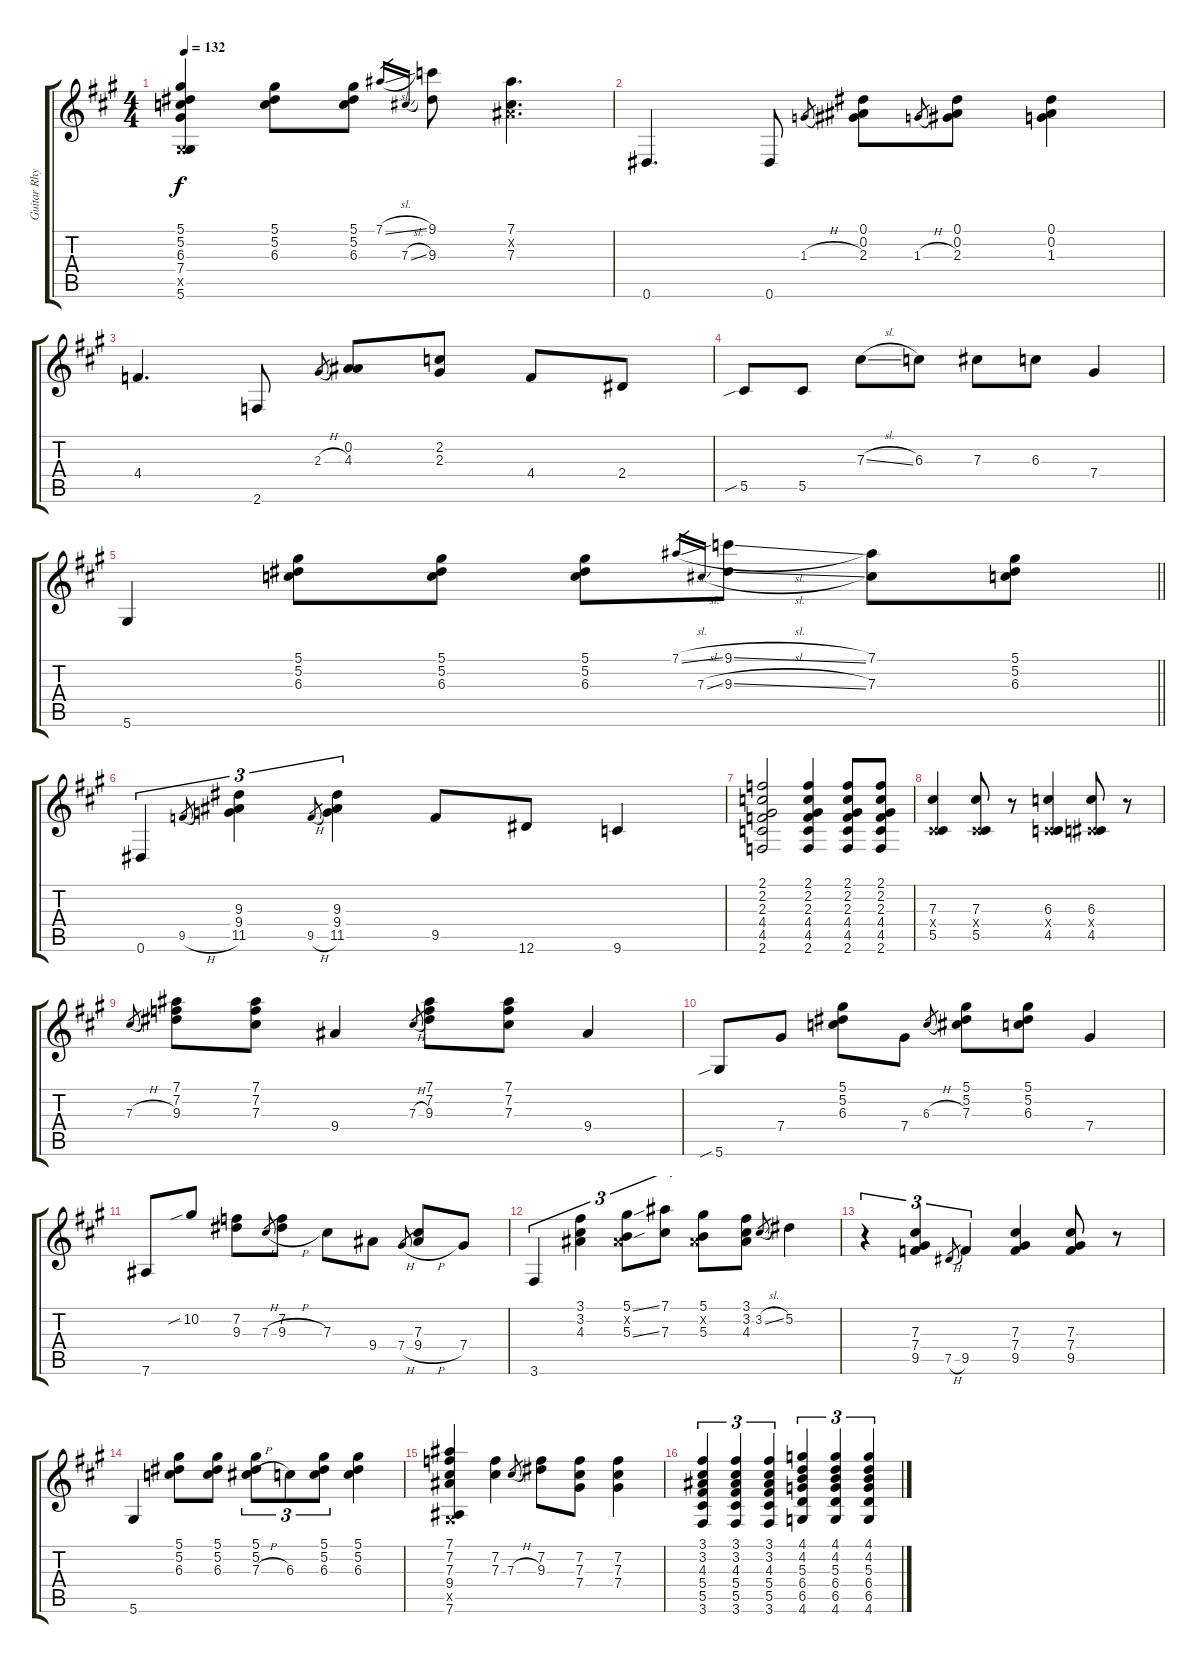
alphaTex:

\track ("Guitar Rhythm" "Guitar Rhy") {instrument electricguitarclean}
\staff {score tabs}
\tuning (Eb4 Bb3 Gb3 Db3 Ab2 Eb2) {hide}
\ts (4 4)
\tempo 132
\clef g2
\ks a
(5.1 5.2 6.3 7.4 0.5{x} 5.6).4{dy f} (5.1 5.2 6.3).8 (5.1 5.2 6.3).8 7.1{sl}.16{gr} 7.3{sl}.16{gr} (9.1 9.3).8 (7.1 0.2{x} 7.3).4{d} |
0.6.4{d} 0.6.8 1.3{h}.8{gr} (0.1 0.2 2.3).8 1.3{h}.8{gr} (0.1 0.2 2.3).8 (0.1 0.2 1.3).4 |
4.4.4{d} 2.6.8 2.3{h}.8{gr} (0.2 4.3).8 (2.2 2.3).8 4.4.8 2.4.8 |
5.5{sib}.8 5.5.8 7.3{sl}.8 6.3.8 7.3.8 6.3.8 7.4.4 |
\barLineRight lightlight
5.6.4 (5.1 5.2 6.3).8 (5.1 5.2 6.3).8 (5.1 5.2 6.3).8 7.1{sl}.16{gr} 7.3{sl}.16{gr} (9.1{sl} 9.3{sl}).8 (7.1 7.3).8 (5.1 5.2 6.3).8 |
0.6.4{tu (3 2)} 9.5{h}.8{gr} (9.3 9.4 11.5).4{tu (3 2)} 9.5{h}.8{gr} (9.3 9.4 11.5).4{tu (3 2)} 9.5.8 12.6.8 9.6.4 |
(2.1 2.2 2.3 4.4 4.5 2.6).2 (2.1 2.2 2.3 4.4 4.5 2.6).4 (2.1 2.2 2.3 4.4 4.5 2.6).8 (2.1 2.2 2.3 4.4 4.5 2.6).8 |
(7.3 0.4{x} 5.5).4 (7.3 0.4{x} 5.5).8 r.8 (6.3 0.4{x} 4.5).4 (6.3 0.4{x} 4.5).8 r.8 |
7.3{h}.8{gr} (7.1 7.2 9.3).8 (7.1 7.2 7.3).8 9.4.4 7.3{h}.8{gr} (7.1 7.2 9.3).8 (7.1 7.2 7.3).8 9.4.4 |
5.6{sib}.8 7.4.8 (5.1 5.2 6.3).8 7.4.8 6.3{h}.8{gr} (5.1 5.2 7.3).8 (5.1 5.2 6.3).8 7.4.4 |
7.6.8 10.2{sib}.8 (7.2 9.3).8 7.3{h}.8{gr} (7.2 9.3{h}).8 7.3.8 9.4.8 7.4{h}.8{gr} (7.3 9.4{h}).8 7.4.8 |
3.6.4{tu (3 2)} (3.1 3.2 4.3).4{tu (3 2)} (5.1{ss} 0.2{x} 5.3{ss}).8{tu (3 2)} (7.1 7.3).8{tu (3 2)} (5.1 0.2{x} 5.3).8 (3.1 3.2 4.3).8 3.2{sl}.8{gr} 5.2.4 |
r.4{tu (3 2)} (7.3 7.4 9.5).4{tu (3 2)} 7.5{h}.8{gr} 9.5.4{tu (3 2)} (7.3 7.4 9.5).4 (7.3 7.4 9.5).8 r.8 |
5.6.4 (5.1 5.2 6.3).8 (5.1 5.2 6.3).8 (5.1 5.2 7.3{h}).8{tu (3 2)} 6.3.8{tu (3 2)} (5.1 5.2 6.3).8{tu (3 2)} (5.1 5.2 6.3).4 |
(7.1 7.2 7.3 9.4 0.5{x} 7.6).4 (7.2 7.3).4 7.3{h}.8{gr} (7.2 9.3).8 (7.2 7.3 7.4).8 (7.2 7.3 7.4).4 |
(3.1 3.2 4.3 5.4 5.5 3.6).4{tu (3 2)} (3.1 3.2 4.3 5.4 5.5 3.6).4{tu (3 2)} (3.1 3.2 4.3 5.4 5.5 3.6).4{tu (3 2)} (4.1 4.2 5.3 6.4 6.5 4.6).4{tu (3 2)} (4.1 4.2 5.3 6.4 6.5 4.6).4{tu (3 2)} (4.1 4.2 5.3 6.4 6.5 4.6).4{tu (3 2)}
